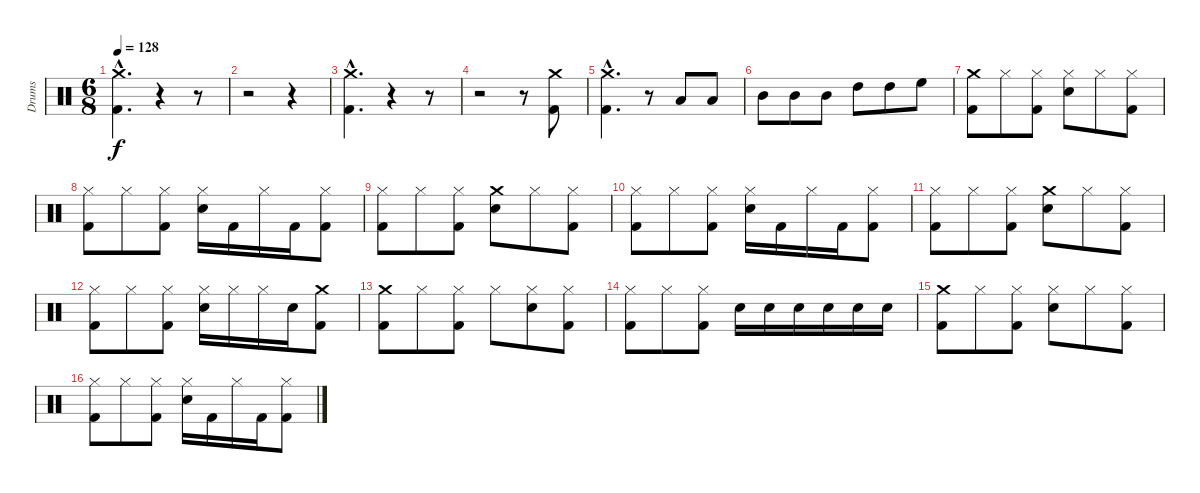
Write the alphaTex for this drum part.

\track ("Drums" "Drums") {instrument percussion}
\staff {score}
\articulation defaults
\ts (6 8)
\tempo 128
\clef neutral
\ks c
("Kick (hit) 2"{hac} "Crash medium (hit)"{hac}).4{d dy f} r.4 r.8 |
r.2 r.4 |
("Crash medium (hit)"{hac} "Kick (hit) 2"{hac}).4{d} r.4 r.8 |
r.2 r.8 ("Kick (hit) 2" "Crash medium (hit)").8 |
("Kick (hit) 2"{hac} "Crash medium (hit)"{hac}).4{d} r.8 "Low Tom (hit)".8 "Low Tom (hit)".8 |
"Mid Tom (hit)".8 "Mid Tom (hit)".8 "Mid Tom (hit)".8 "High Tom (hit)".8 "High Tom (hit)".8 "High Floor Tom (hit)".8 |
("Kick (hit) 2" "Crash medium (hit)").8 "Hi-Hat (closed)".8 ("Kick (hit) 2" "Hi-Hat (closed)").8 ("Hi-Hat (closed)" "Snare (hit) 2").8 "Hi-Hat (closed)".8 ("Kick (hit) 2" "Hi-Hat (closed)").8 |
("Hi-Hat (closed)" "Kick (hit) 2").8 "Hi-Hat (closed)".8 ("Kick (hit) 2" "Hi-Hat (closed)").8 ("Hi-Hat (closed)" "Snare (hit) 2").16 "Kick (hit) 2".16 "Hi-Hat (closed)".16 "Kick (hit) 2".16 ("Kick (hit) 2" "Hi-Hat (closed)").8 |
("Hi-Hat (closed)" "Kick (hit) 2").8 "Hi-Hat (closed)".8 ("Hi-Hat (closed)" "Kick (hit) 2").8 ("Crash medium (hit)" "Snare (hit) 2").8 "Hi-Hat (closed)".8 ("Kick (hit) 2" "Hi-Hat (closed)").8 |
("Hi-Hat (closed)" "Kick (hit) 2").8 "Hi-Hat (closed)".8 ("Kick (hit) 2" "Hi-Hat (closed)").8 ("Hi-Hat (closed)" "Snare (hit) 2").16 "Kick (hit) 2".16 "Hi-Hat (closed)".16 "Kick (hit) 2".16 ("Kick (hit) 2" "Hi-Hat (closed)").8 |
("Hi-Hat (closed)" "Kick (hit) 2").8 "Hi-Hat (closed)".8 ("Hi-Hat (closed)" "Kick (hit) 2").8 ("Crash medium (hit)" "Snare (hit) 2").8 "Hi-Hat (closed)".8 ("Kick (hit) 2" "Hi-Hat (closed)").8 |
("Kick (hit) 2" "Hi-Hat (closed)").8 "Hi-Hat (closed)".8 ("Kick (hit) 2" "Hi-Hat (closed)").8 ("Hi-Hat (closed)" "Snare (hit) 2").16 "Hi-Hat (closed)".16 "Hi-Hat (closed)".16 "Snare (hit) 2".16 ("Crash medium (hit)" "Kick (hit) 2").8 |
("Kick (hit) 2" "Crash medium (hit)").8 "Hi-Hat (closed)".8 ("Kick (hit) 2" "Hi-Hat (closed)").8 "Hi-Hat (closed)".8 ("Snare (hit) 2" "Hi-Hat (closed)").8 ("Kick (hit) 2" "Hi-Hat (closed)").8 |
("Hi-Hat (closed)" "Kick (hit) 2").8 "Hi-Hat (closed)".8 ("Hi-Hat (closed)" "Kick (hit) 2").8 "Snare (hit) 2".16 "Snare (hit) 2".16 "Snare (hit) 2".16 "Snare (hit) 2".16 "Snare (hit) 2".16 "Snare (hit) 2".16 |
("Crash medium (hit)" "Kick (hit) 2").8 "Hi-Hat (closed)".8 ("Kick (hit) 2" "Hi-Hat (closed)").8 ("Snare (hit) 2" "Hi-Hat (closed)").8 "Hi-Hat (closed)".8 ("Kick (hit) 2" "Hi-Hat (closed)").8 |
("Hi-Hat (closed)" "Kick (hit) 2").8 "Hi-Hat (closed)".8 ("Kick (hit) 2" "Hi-Hat (closed)").8 ("Hi-Hat (closed)" "Snare (hit) 2").16 "Kick (hit) 2".16 "Hi-Hat (closed)".16 "Kick (hit) 2".16 ("Kick (hit) 2" "Hi-Hat (closed)").8
